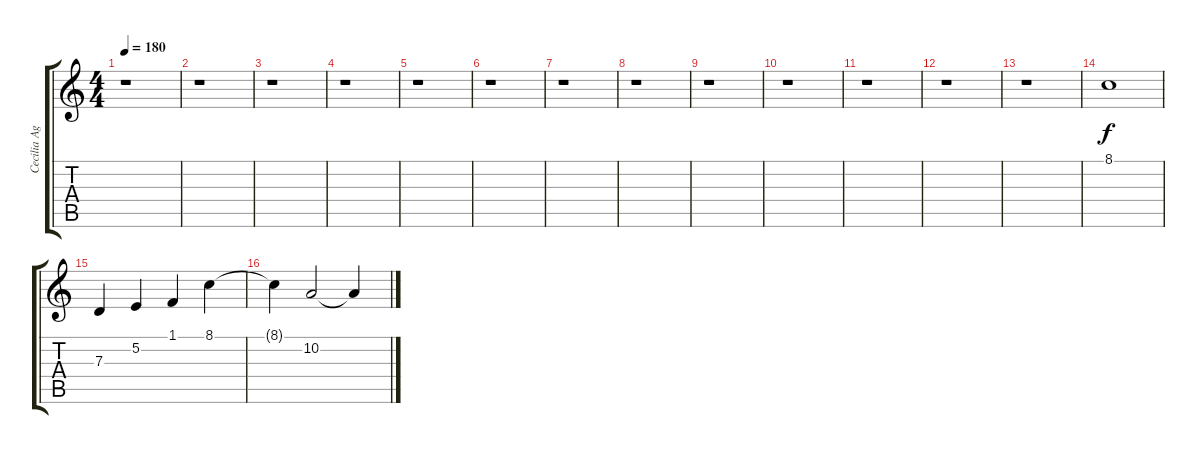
\track ("Cecilia Aguayo (Sintetizador 2) " "Cecilia Ag") {instrument stringensemble1}
\staff {score tabs}
\tuning (E4 B3 G3 D3 A2 E2) {hide}
\ts (4 4)
\tempo 180
\clef g2
\ks c
r.1{dy f} |
r.1 |
r.1 |
r.1 |
r.1 |
r.1 |
r.1 |
r.1 |
r.1 |
r.1 |
r.1 |
r.1 |
r.1 |
8.1.1 |
7.3.4 5.2.4 1.1.4 8.1.4 |
8.1{t}.4 10.2.2 10.2{t}.4
